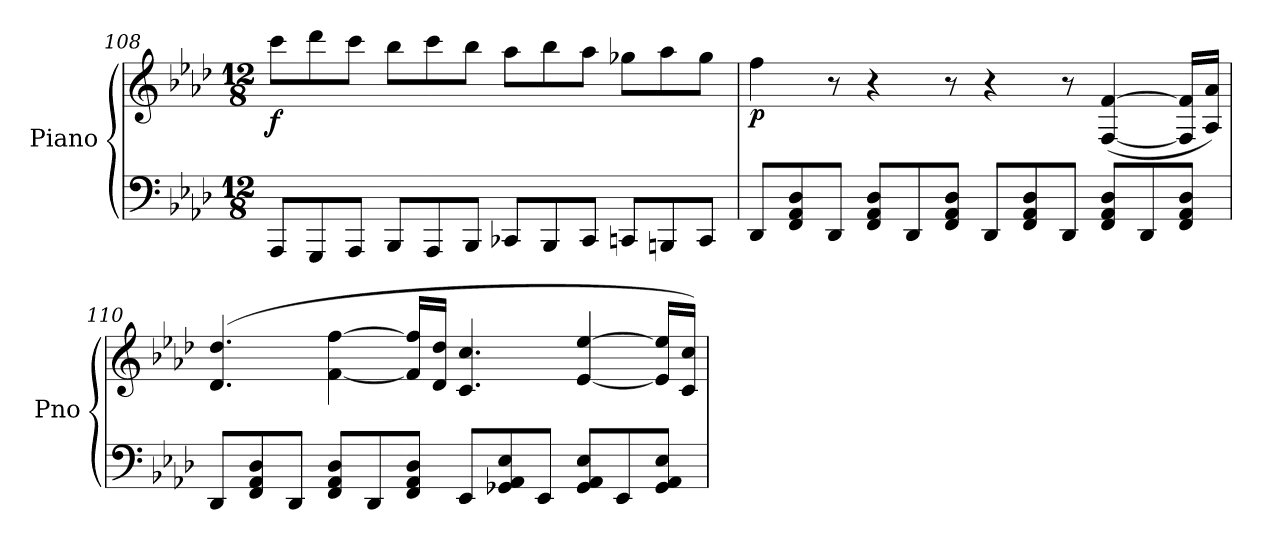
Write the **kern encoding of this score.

**kern	**kern	**dynam
*part1	*part1	*part1
*staff2	*staff1	*staff1/2
*I"Piano	*	*
*I'Pno	*	*
*clefF4	*clefG2	*
*k[b-e-a-d-]	*k[b-e-a-d-]	*
*M12/8	*M12/8	*
=108	=108	=108
!	!	!LO:DY:b
8AAA-/L	8ccc\L	f
8GGG/	8ddd-\	.
8AAA-/J	8ccc\J	.
8BBB-/L	8bb-\L	.
8AAA-/	8ccc\	.
8BBB-/J	8bb-\J	.
8CC-X/L	8aa-\L	.
8BBB-/	8bb-\	.
8CC-/J	8aa-\J	.
8CCn/L	8gg-X\L	.
8BBBn/	8aa-\	.
8CC/J	8gg-\J	.
!!LO:LB:g=z
=109	=109	=109
!	!	!LO:DY:b
8DD-/L	4ff\	p
8FF/ 8AA-/ 8D-/	.	.
8DD-/J	8r	.
8FF/ 8AA-/ 8D-/L	4r	.
8DD-/	.	.
8FF/ 8AA-/ 8D-/J	8r	.
8DD-/L	4r	.
8FF/ 8AA-/ 8D-/	.	.
8DD-/J	8r	.
8FF/ 8AA-/ 8D-/L	(>[4F/ [4f/	.
8DD-/	.	.
8FF/ 8AA-/ 8D-/J	16F/] 16f/]LL	.
.	16A-/ 16a-/JJ)	.
!!LO:LB:g=z
=110	=110	=110
8DD-/L	(4.d-/ 4.dd-/	.
8FF/ 8AA-/ 8D-/	.	.
8DD-/J	.	.
8FF/ 8AA-/ 8D-/L	[4f\ [4ff\	.
8DD-/	.	.
8FF/ 8AA-/ 8D-/J	16f/] 16ff/]LL	.
.	16d-/ 16dd-/JJ	.
8EE-/L	4.c/ 4.cc/	.
8GG-X/ 8AA-/ 8E-/	.	.
8EE-/J	.	.
8GG-/ 8AA-/ 8E-/L	[4e-/ [4ee-/	.
8EE-/	.	.
8GG-/ 8AA-/ 8E-/J	16e-/] 16ee-/]LL	.
.	16c/ 16cc/JJ)	.
=	=	=
*-	*-	*-
